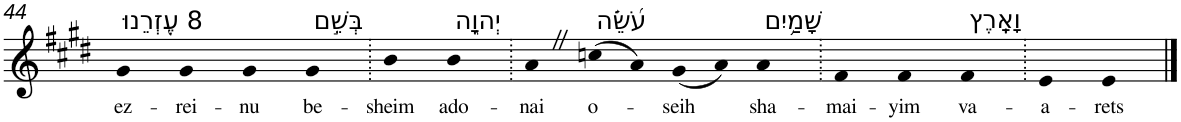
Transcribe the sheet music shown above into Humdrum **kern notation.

**kern	**text
*part1	*part1
*staff1	*staff1
*I"Piano	*
*I'Pno	*
!!LO:PB:g=z
*clefG2	*
*k[f#c#g#d#]	*
*E:	*
=44	=44
!LO:TX:a:t=8 עֶ֭זְרֵנוּ	!
!	!LO:LY:b
4g#	ez-
!	!LO:LY:b
4g#	-rei-
!	!LO:LY:b
4g#	-nu
!LO:TX:a:t=בְּשֵׁ֣ם	!
!	!LO:LY:b
4g#	be-
=45.	=45.
!	!LO:LY:b
4b	-sheim
!LO:TX:a:t=יְהוָ֑ה	!
!	!LO:LY:b
4b	ado-
=46.	=46.
!	!LO:LY:b
4aZ	-nai
!LO:TX:a:t=עֹ֝שֵׂ֗ה	!
!	!LO:LY:b
(8ccn	o-
8a)	.
!	!LO:LY:b
(8g#	-seih
8a)	.
!LO:TX:a:t=שָׁמַ֥יִם	!
!	!LO:LY:b
4a	sha-
=47.	=47.
!	!LO:LY:b
4f#	-mai-
!	!LO:LY:b
4f#	-yim
!LO:TX:a:t=וָאָֽרֶץ	!
!	!LO:LY:b
4f#	va-
=48.	=48.
!	!LO:LY:b
4e	-a-
!	!LO:LY:b
4e	-rets
==	==
*-	*-
